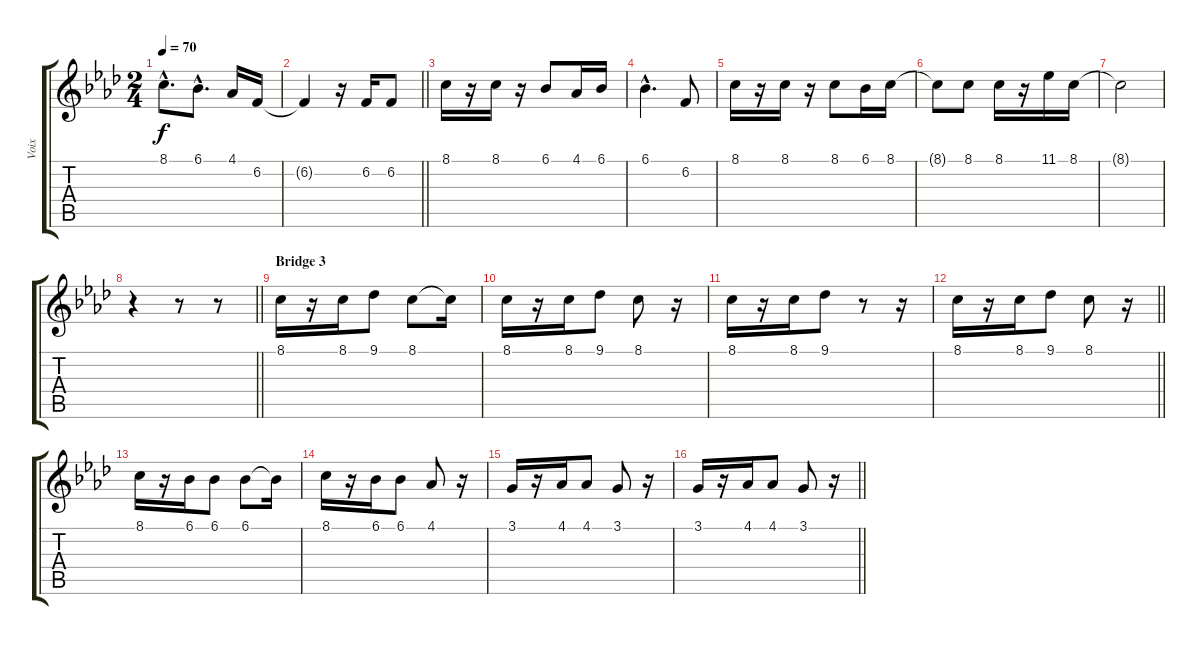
\track ("Voix" "Voix") {instrument flute}
\staff {score tabs}
\tuning (E4 B3 G3 D3 A2 E2) {hide}
\ts (2 4)
\tempo 70
\clef g2
\ks fminor
8.1{hac}.8{d dy f} 6.1{hac}.8{d} 4.1.16 6.2.16 |
\barLineRight lightlight
6.2{t}.4 r.16 6.2.16 6.2.8 |
8.1.16 r.16 8.1.16 r.16 6.1.8 4.1.16 6.1.16 |
6.1{hac}.4{d} 6.2.8 |
8.1.16 r.16 8.1.16 r.16 8.1.8 6.1.16 8.1.16 |
8.1{t}.8 8.1.8 8.1.16 r.16 11.1.16 8.1.16 |
8.1{t}.2 |
\barLineRight lightlight
r.4 r.8 r.8 |
\section ("" "Bridge 3")
8.1.16 r.16 8.1.16 9.1.8 8.1.8 8.1{t}.16 |
8.1.16 r.16 8.1.16 9.1.8 8.1.8 r.16 |
8.1.16 r.16 8.1.16 9.1.8 r.8 r.16 |
\barLineRight lightlight
8.1.16 r.16 8.1.16 9.1.8 8.1.8 r.16 |
8.1.16 r.16 6.1.16 6.1.8 6.1.8 6.1{t}.16 |
8.1.16 r.16 6.1.16 6.1.8 4.1.8 r.16 |
3.1.16 r.16 4.1.16 4.1.8 3.1.8 r.16 |
\barLineRight lightlight
3.1.16 r.16 4.1.16 4.1.8 3.1.8 r.16
